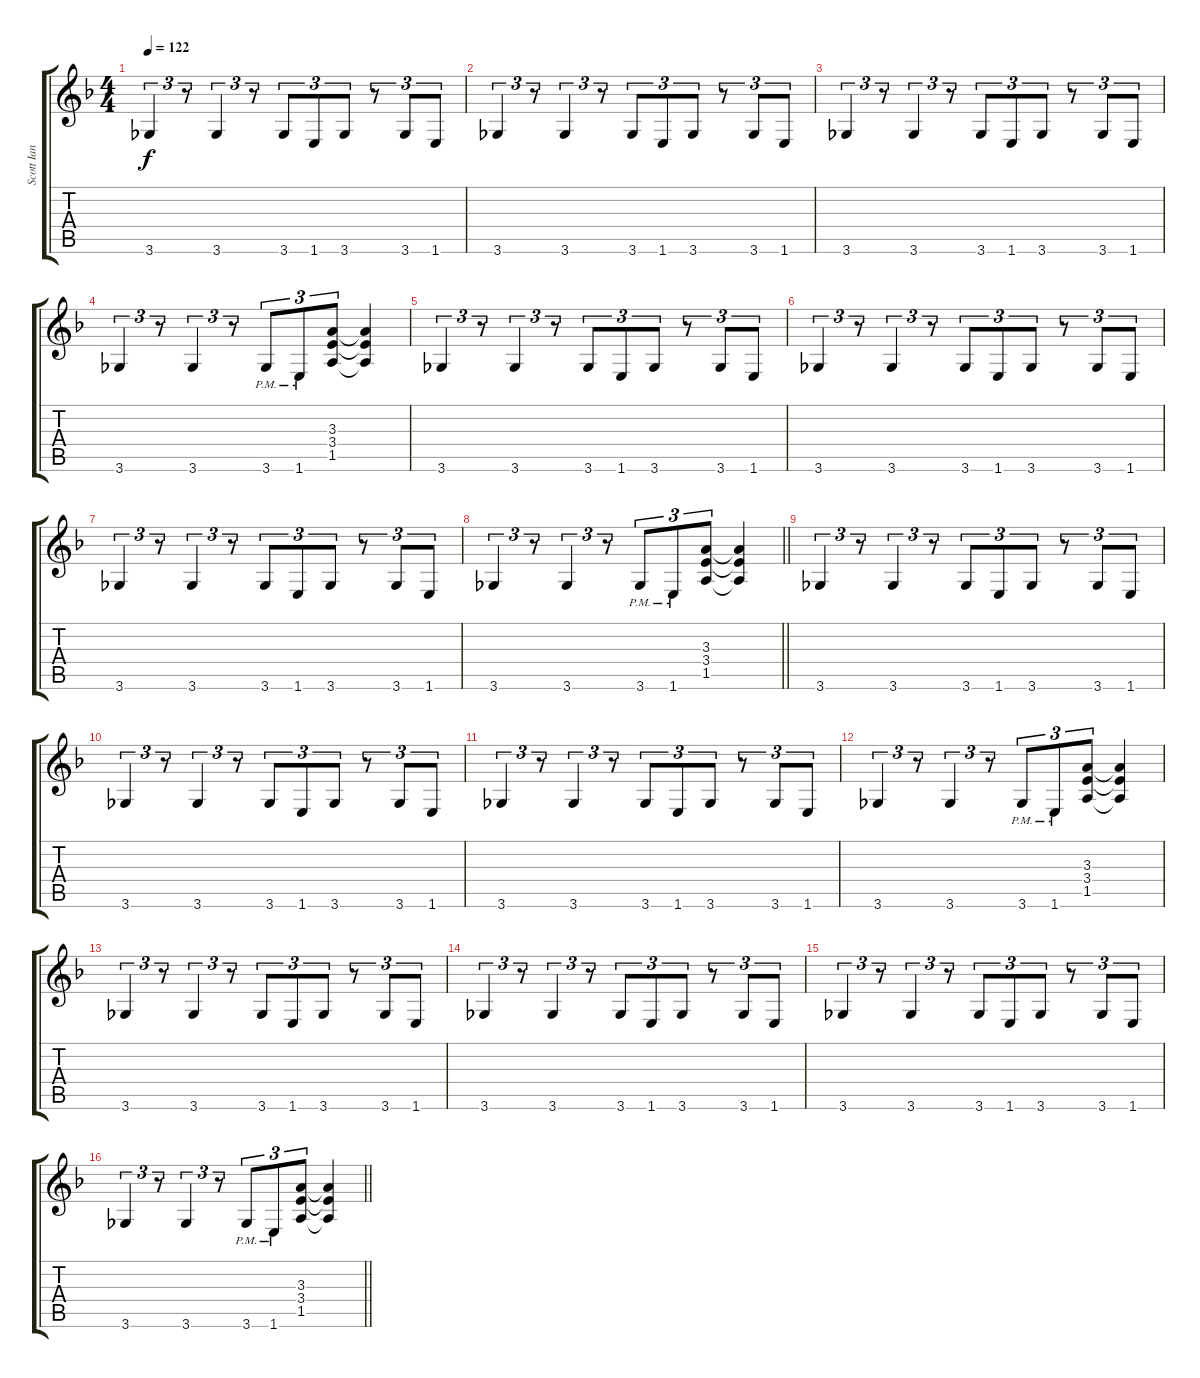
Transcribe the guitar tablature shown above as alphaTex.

\track ("Scott Ian" "Scott Ian") {instrument distortionguitar}
\staff {score tabs}
\tuning (Eb4 Bb3 Gb3 Db3 Ab2 Eb2) {hide}
\ts (4 4)
\tempo 122
\clef g2
\ks f
3.6.4{tu (3 2) dy f instrument distortionguitar} r.8{tu (3 2)} 3.6.4{tu (3 2)} r.8{tu (3 2)} 3.6.8{tu (3 2)} 1.6.8{tu (3 2)} 3.6.8{tu (3 2)} r.8{tu (3 2)} 3.6.8{tu (3 2)} 1.6.8{tu (3 2)} |
3.6.4{tu (3 2)} r.8{tu (3 2)} 3.6.4{tu (3 2)} r.8{tu (3 2)} 3.6.8{tu (3 2)} 1.6.8{tu (3 2)} 3.6.8{tu (3 2)} r.8{tu (3 2)} 3.6.8{tu (3 2)} 1.6.8{tu (3 2)} |
3.6.4{tu (3 2)} r.8{tu (3 2)} 3.6.4{tu (3 2)} r.8{tu (3 2)} 3.6.8{tu (3 2)} 1.6.8{tu (3 2)} 3.6.8{tu (3 2)} r.8{tu (3 2)} 3.6.8{tu (3 2)} 1.6.8{tu (3 2)} |
3.6.4{tu (3 2)} r.8{tu (3 2)} 3.6.4{tu (3 2)} r.8{tu (3 2)} 3.6{pm}.8{tu (3 2)} 1.6{pm}.8{tu (3 2)} (3.3 3.4 1.5).8{tu (3 2)} (3.3{t} 3.4{t} 1.5{t}).4 |
3.6.4{tu (3 2)} r.8{tu (3 2)} 3.6.4{tu (3 2)} r.8{tu (3 2)} 3.6.8{tu (3 2)} 1.6.8{tu (3 2)} 3.6.8{tu (3 2)} r.8{tu (3 2)} 3.6.8{tu (3 2)} 1.6.8{tu (3 2)} |
3.6.4{tu (3 2)} r.8{tu (3 2)} 3.6.4{tu (3 2)} r.8{tu (3 2)} 3.6.8{tu (3 2)} 1.6.8{tu (3 2)} 3.6.8{tu (3 2)} r.8{tu (3 2)} 3.6.8{tu (3 2)} 1.6.8{tu (3 2)} |
3.6.4{tu (3 2)} r.8{tu (3 2)} 3.6.4{tu (3 2)} r.8{tu (3 2)} 3.6.8{tu (3 2)} 1.6.8{tu (3 2)} 3.6.8{tu (3 2)} r.8{tu (3 2)} 3.6.8{tu (3 2)} 1.6.8{tu (3 2)} |
\barLineRight lightlight
3.6.4{tu (3 2)} r.8{tu (3 2)} 3.6.4{tu (3 2)} r.8{tu (3 2)} 3.6{pm}.8{tu (3 2)} 1.6{pm}.8{tu (3 2)} (3.3 3.4 1.5).8{tu (3 2)} (3.3{t} 3.4{t} 1.5{t}).4 |
3.6.4{tu (3 2)} r.8{tu (3 2)} 3.6.4{tu (3 2)} r.8{tu (3 2)} 3.6.8{tu (3 2)} 1.6.8{tu (3 2)} 3.6.8{tu (3 2)} r.8{tu (3 2)} 3.6.8{tu (3 2)} 1.6.8{tu (3 2)} |
3.6.4{tu (3 2)} r.8{tu (3 2)} 3.6.4{tu (3 2)} r.8{tu (3 2)} 3.6.8{tu (3 2)} 1.6.8{tu (3 2)} 3.6.8{tu (3 2)} r.8{tu (3 2)} 3.6.8{tu (3 2)} 1.6.8{tu (3 2)} |
3.6.4{tu (3 2)} r.8{tu (3 2)} 3.6.4{tu (3 2)} r.8{tu (3 2)} 3.6.8{tu (3 2)} 1.6.8{tu (3 2)} 3.6.8{tu (3 2)} r.8{tu (3 2)} 3.6.8{tu (3 2)} 1.6.8{tu (3 2)} |
3.6.4{tu (3 2)} r.8{tu (3 2)} 3.6.4{tu (3 2)} r.8{tu (3 2)} 3.6{pm}.8{tu (3 2)} 1.6{pm}.8{tu (3 2)} (3.3 3.4 1.5).8{tu (3 2)} (3.3{t} 3.4{t} 1.5{t}).4 |
3.6.4{tu (3 2)} r.8{tu (3 2)} 3.6.4{tu (3 2)} r.8{tu (3 2)} 3.6.8{tu (3 2)} 1.6.8{tu (3 2)} 3.6.8{tu (3 2)} r.8{tu (3 2)} 3.6.8{tu (3 2)} 1.6.8{tu (3 2)} |
3.6.4{tu (3 2)} r.8{tu (3 2)} 3.6.4{tu (3 2)} r.8{tu (3 2)} 3.6.8{tu (3 2)} 1.6.8{tu (3 2)} 3.6.8{tu (3 2)} r.8{tu (3 2)} 3.6.8{tu (3 2)} 1.6.8{tu (3 2)} |
3.6.4{tu (3 2)} r.8{tu (3 2)} 3.6.4{tu (3 2)} r.8{tu (3 2)} 3.6.8{tu (3 2)} 1.6.8{tu (3 2)} 3.6.8{tu (3 2)} r.8{tu (3 2)} 3.6.8{tu (3 2)} 1.6.8{tu (3 2)} |
\barLineRight lightlight
3.6.4{tu (3 2)} r.8{tu (3 2)} 3.6.4{tu (3 2)} r.8{tu (3 2)} 3.6{pm}.8{tu (3 2)} 1.6{pm}.8{tu (3 2)} (3.3 3.4 1.5).8{tu (3 2)} (3.3{t} 3.4{t} 1.5{t}).4
